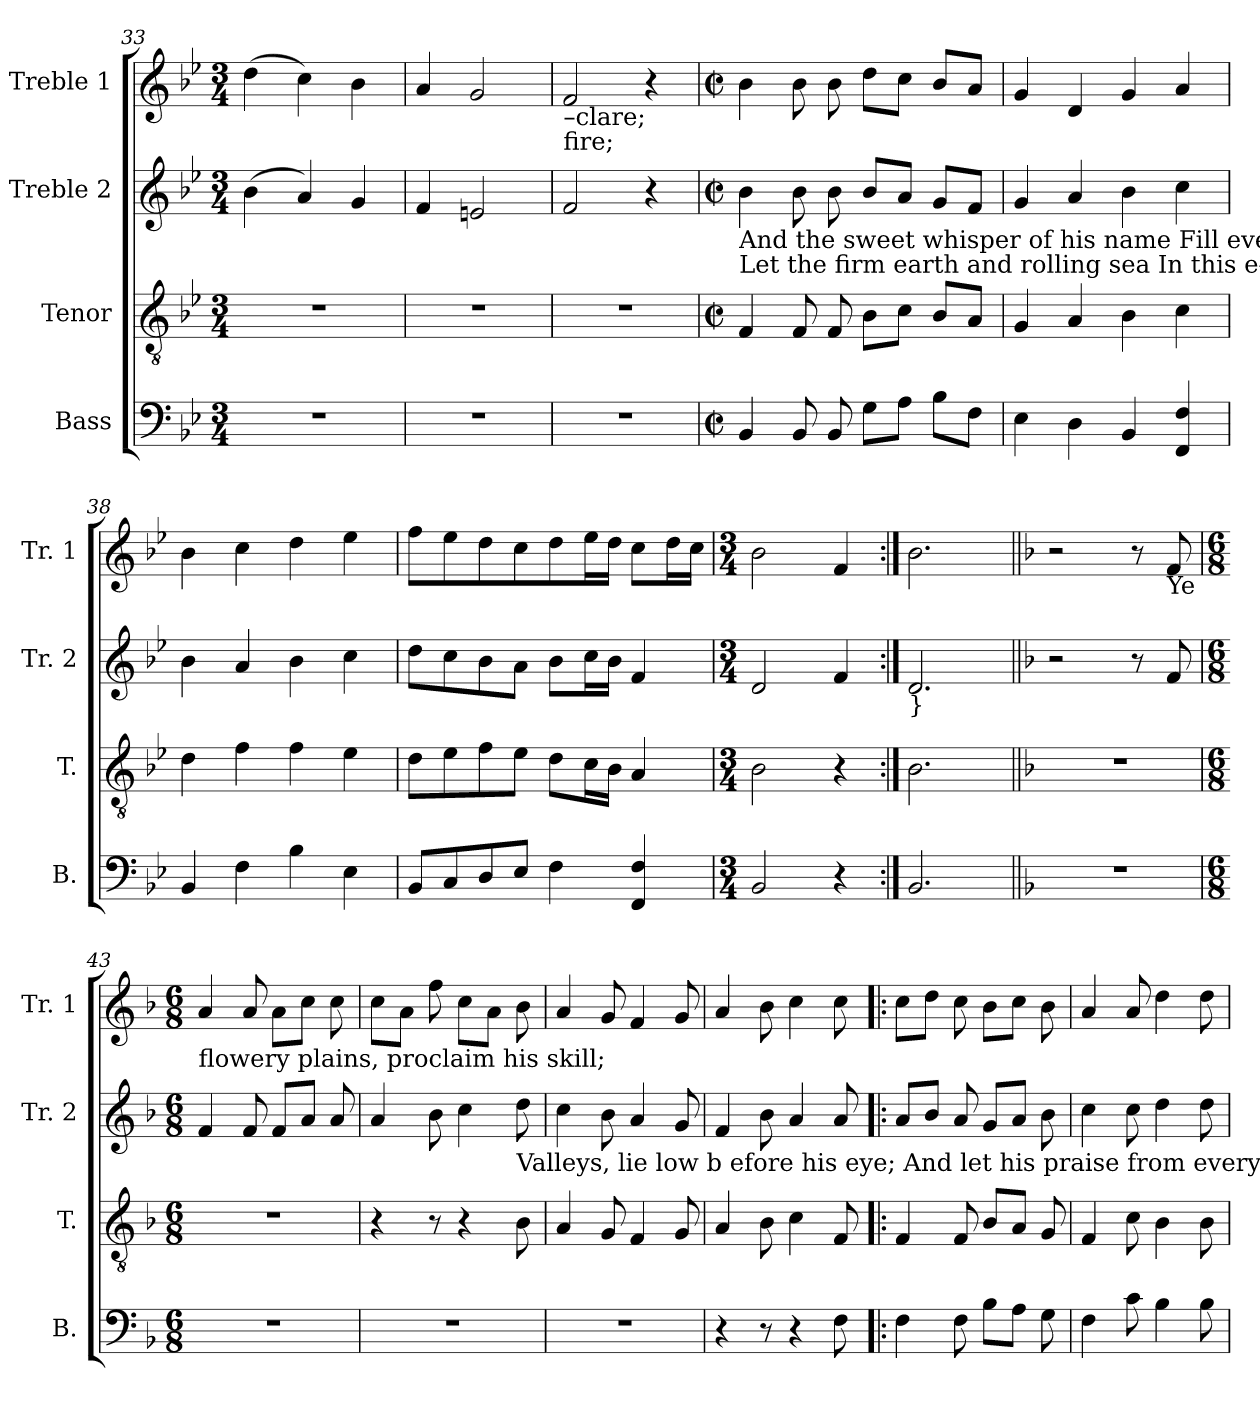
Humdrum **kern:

**kern	**kern	**kern	**kern
*part4	*part3	*part2	*part1
*staff4	*staff3	*staff2	*staff1
*I"Bass	*I"Tenor	*I"Treble 2	*I"Treble 1
*I'B.	*I'T.	*I'Tr. 2	*I'Tr. 1
*clefF4	*clefGv2	*clefG2	*clefG2
*k[b-e-]	*k[b-e-]	*k[b-e-]	*k[b-e-]
*M3/4	*M3/4	*M3/4	*M3/4
=33	=33	=33	=33
2.r	2.r	(4b-\	(4dd\
.	.	4a/)	4cc\)
.	.	4g/	4b-\
=34	=34	=34	=34
2.r	2.r	4f/	4a/
.	.	2en/	2g/
!!LO:LB:g=z
=35	=35	=35	=35
!	!	!	!LO:TX:b:t=–clare;
!	!	!	!LO:TX:b:t=fire;
2.r	2.r	2f/	2f/
.	.	4r	4r
=36	=36	=36	=36
*M2/2	*M2/2	*M2/2	*M2/2
*met(c|)	*met(c|)	*met(c|)	*met(c|)
!	!	!LO:TX:b:t=And the sweet whisper of his name  Fill every gentler breeze _____  of ________ air.    A–    air.	!
!	!	!LO:TX:b:t=Let   the  firm   earth and rolling sea  In this e–ter–nal song ________  con     –  spire.   Let  –spire.	!
4BB-/	4F/	4b-\	4b-\
8BB-/	8F/	8b-\	8b-\
8BB-/	8F/	8b-\	8b-\
8G\L	8B-\L	8b-/L	8dd\L
8A\J	8c\J	8a/J	8cc\J
8B-\L	8B-/L	8g/L	8b-/L
8F\J	8A/J	8f/J	8a/J
=37	=37	=37	=37
4E-\	4G/	4g/	4g/
4D\	4A/	4a/	4d/
4BB-/	4B-\	4b-\	4g/
4FF/ 4F/	4c\	4cc\	4a/
=38	=38	=38	=38
4BB-/	4d\	4b-\	4b-\
4F\	4f\	4a/	4cc\
4B-\	4f\	4b-\	4dd\
4E-\	4e-\	4cc\	4ee-\
=39	=39	=39	=39
8BB-/L	8d\L	8dd\L	8ff\L
8C/	8e-\	8cc\	8ee-\
8D/	8f\	8b-\	8dd\
8E-/J	8e-\J	8a\J	8cc\
4F\	8d\L	8b-\L	8dd\
.	16c\L	16cc\L	16ee-\L
.	16B-\JJ	16b-\JJ	16dd\JJ
4FF/ 4F/	4A/	4f/	8cc\L
.	.	.	16dd\L
.	.	.	16cc\JJ
=40	=40	=40	=40
*M3/4	*M3/4	*M3/4	*M3/4
2BB-/	2B-\	2d/	2b-\
4r	4r	4f/	4f/
=41:|!	=41:|!	=41:|!	=41:|!
!	!	!LO:TX:b:t=}	!
2.BB-/	2.B-\	2.d/	2.b-\
=42||	=42||	=42||	=42||
*k[b-]	*k[b-]	*k[b-]	*k[b-]
2.r	2.r	2r	2r
.	.	8r	8r
!	!	!	!LO:TX:b:t=Ye
.	.	8f/	8f/
!!LO:LB:g=z
=43	=43	=43	=43
*M6/8	*M6/8	*M6/8	*M6/8
!	!	!	!LO:TX:b:t=flowery plains, proclaim his skill;
2.r	2.r	4f/	4a/
.	.	8f/	8a/
.	.	8f/L	8a\L
.	.	8a/J	8cc\J
.	.	8a/	8cc\
=44	=44	=44	=44
2.r	4r	4a/	8cc\L
.	.	.	8a\J
.	8r	8b-\	8ff\
.	4r	4cc\	8cc\L
.	.	.	8a\J
!	!	!LO:TX:b:t=Valleys, lie low b efore his eye;  And let his praise from every hill    Rise tuneful  to     the	!
.	8B-\	8dd\	8b-\
=45	=45	=45	=45
2.r	4A/	4cc\	4a/
.	8G/	8b-\	8g/
.	4F/	4a/	4f/
.	8G/	8g/	8g/
=46	=46	=46	=46
4r	4A/	4f/	4a/
8r	8B-\	8b-\	8b-\
4r	4c\	4a/	4cc\
8F\	8F/	8a/	8cc\
=47!|:	=47!|:	=47!|:	=47!|:
4F\	4F/	8a/L	8cc\L
.	.	8b-/J	8dd\J
8F\	8F/	8a/	8cc\
8B-\L	8B-/L	8g/L	8b-\L
8A\J	8A/J	8a/J	8cc\J
8G\	8G/	8b-\	8b-\
=48	=48	=48	=48
4F\	4F/	4cc\	4a/
8c\	8c\	8cc\	8a/
4B-\	4B-\	4dd\	4dd\
8B-\	8B-\	8dd\	8dd\
=	=	=	=
*-	*-	*-	*-
